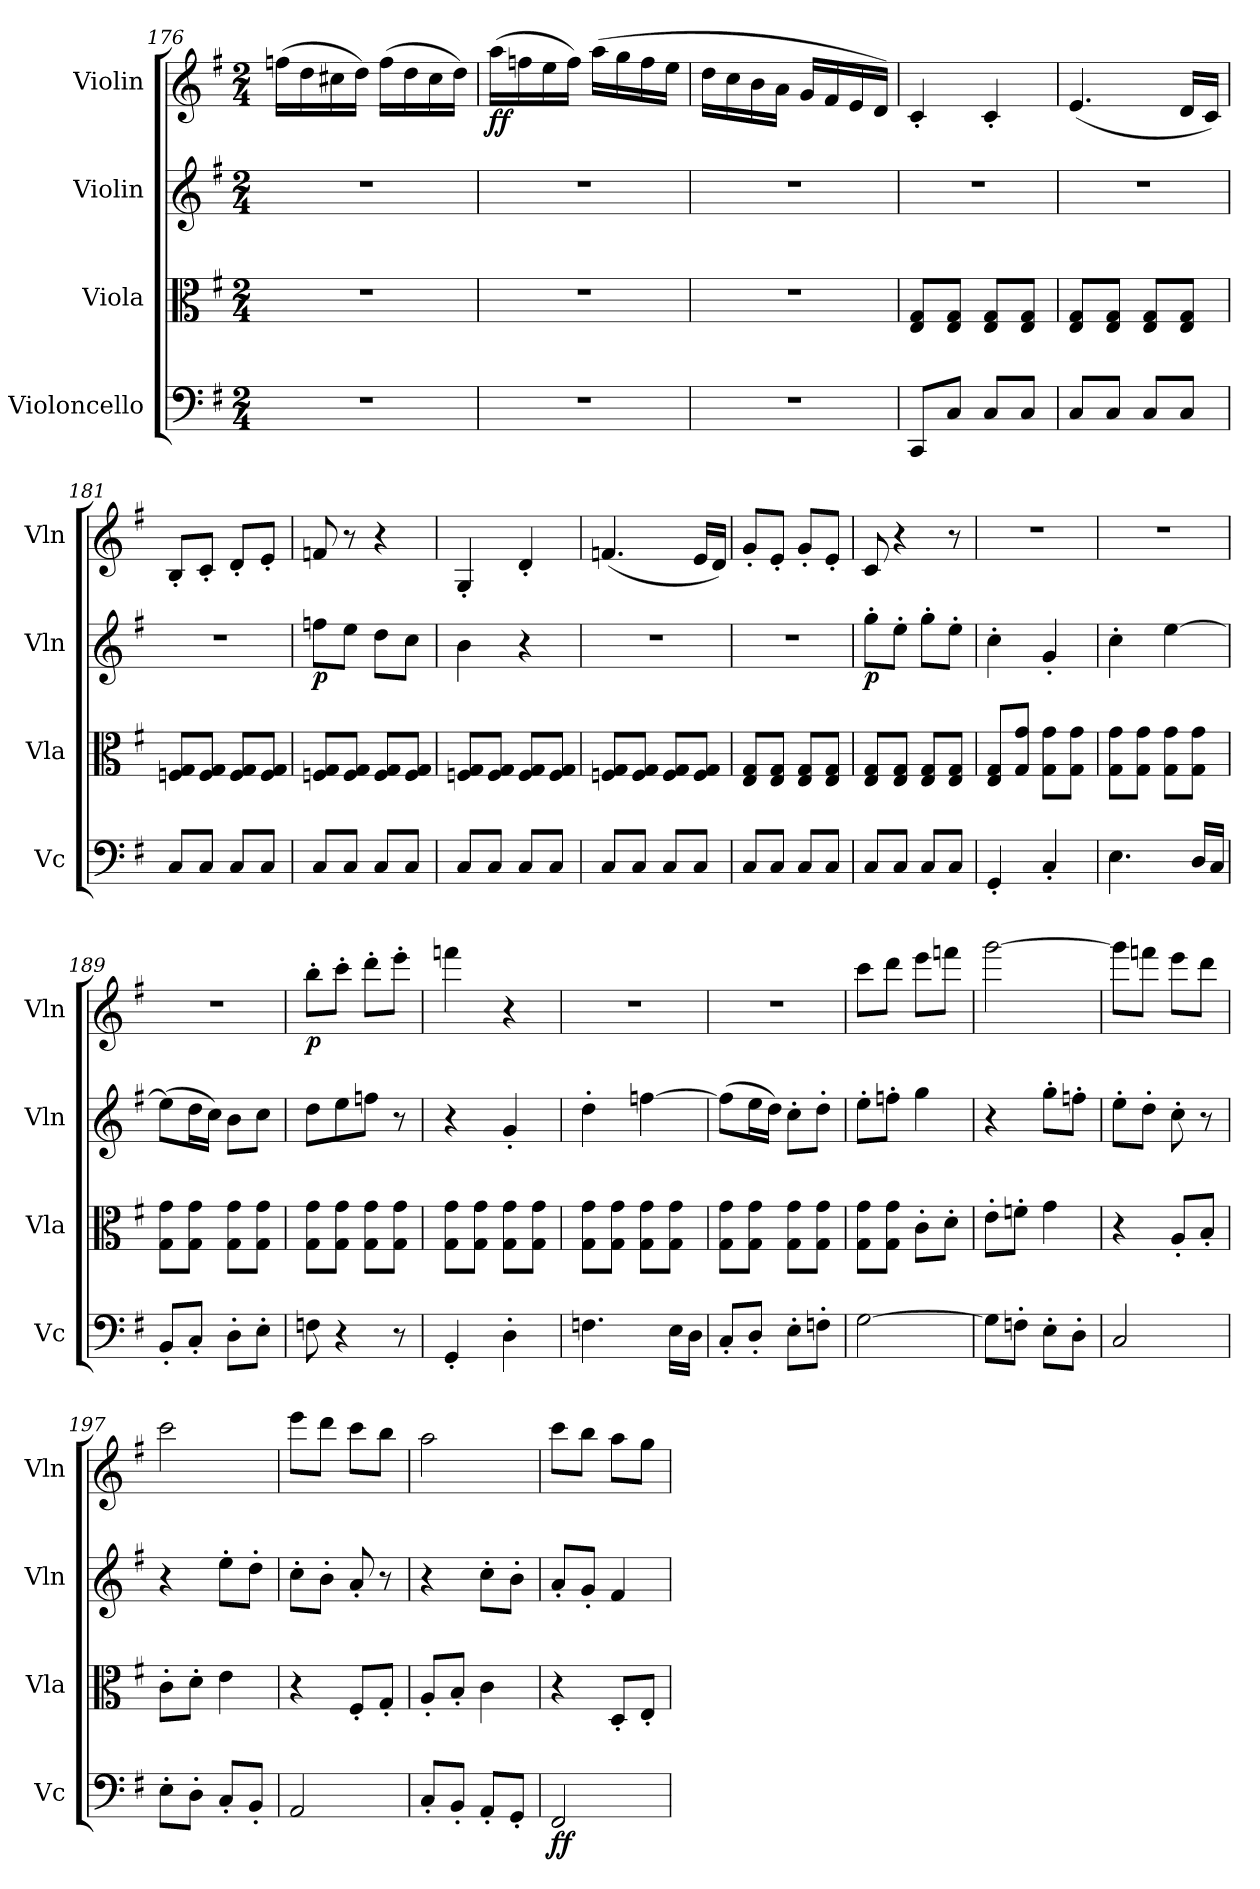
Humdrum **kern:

**kern	**dynam	**kern	**kern	**dynam	**kern	**dynam
*part4	*part4	*part3	*part2	*part2	*part1	*part1
*staff4	*staff4	*staff3	*staff2	*staff2	*staff1	*staff1
*I"Violoncello	*	*I"Viola	*I"Violin	*	*I"Violin	*
*I'Vc	*	*I'Vla	*I'Vln	*	*I'Vln	*
*clefF4	*	*clefC3	*clefG2	*	*clefG2	*
*k[f#]	*	*k[f#]	*k[f#]	*	*k[f#]	*
*G:	*	*G:	*G:	*	*G:	*
*M2/4	*	*M2/4	*M2/4	*	*M2/4	*
=176	=176	=176	=176	=176	=176	=176
2r	.	2r	2r	.	(16ffn\LL	.
.	.	.	.	.	16dd\	.
.	.	.	.	.	16cc#X\	.
.	.	.	.	.	16dd\JJ)	.
.	.	.	.	.	(16ff\LL	.
.	.	.	.	.	16dd\	.
.	.	.	.	.	16cc#\	.
.	.	.	.	.	16dd\JJ)	.
=177	=177	=177	=177	=177	=177	=177
2r	.	2r	2r	.	(16aa\LL	ff
.	.	.	.	.	16ffn\	.
.	.	.	.	.	16ee\	.
.	.	.	.	.	16ff\JJ)	.
.	.	.	.	.	(16aa\LL	.
.	.	.	.	.	16gg\	.
.	.	.	.	.	16ff\	.
.	.	.	.	.	16ee\JJ	.
=178	=178	=178	=178	=178	=178	=178
2r	.	2r	2r	.	16dd\LL	.
.	.	.	.	.	16cc\	.
.	.	.	.	.	16b\	.
.	.	.	.	.	16a\JJ	.
.	.	.	.	.	16g/LL	.
.	.	.	.	.	16f#/	.
.	.	.	.	.	16e/	.
.	.	.	.	.	16d/JJ)	.
=179	=179	=179	=179	=179	=179	=179
8CC/L	.	8E/ 8G/L	2r	.	4c'/	.
8C/J	.	8E/ 8G/J	.	.	.	.
8C/L	.	8E/ 8G/L	.	.	4c'/	.
8C/J	.	8E/ 8G/J	.	.	.	.
=180	=180	=180	=180	=180	=180	=180
8C/L	.	8E/ 8G/L	2r	.	(4.e/	.
8C/J	.	8E/ 8G/J	.	.	.	.
8C/L	.	8E/ 8G/L	.	.	.	.
8C/J	.	8E/ 8G/J	.	.	16d/LL	.
.	.	.	.	.	16c/JJ)	.
=181	=181	=181	=181	=181	=181	=181
8C/L	.	8Fn/ 8G/L	2r	.	8B'/L	.
8C/J	.	8F/ 8G/J	.	.	8c'/J	.
8C/L	.	8F/ 8G/L	.	.	8d'/L	.
8C/J	.	8F/ 8G/J	.	.	8e'/J	.
=182	=182	=182	=182	=182	=182	=182
8C/L	.	8Fn/ 8G/L	8ffn\L	p	8fn/	.
8C/J	.	8F/ 8G/J	8ee\J	.	8r	.
8C/L	.	8F/ 8G/L	8dd\L	.	4r	.
8C/J	.	8F/ 8G/J	8cc\J	.	.	.
=183	=183	=183	=183	=183	=183	=183
8C/L	.	8Fn/ 8G/L	4b\	.	4G'/	.
8C/J	.	8F/ 8G/J	.	.	.	.
8C/L	.	8F/ 8G/L	4r	.	4d'/	.
8C/J	.	8F/ 8G/J	.	.	.	.
=184	=184	=184	=184	=184	=184	=184
8C/L	.	8Fn/ 8G/L	2r	.	(4.fn/	.
8C/J	.	8F/ 8G/J	.	.	.	.
8C/L	.	8F/ 8G/L	.	.	.	.
8C/J	.	8F/ 8G/J	.	.	16e/LL	.
.	.	.	.	.	16d/JJ)	.
=185	=185	=185	=185	=185	=185	=185
8C/L	.	8E/ 8G/L	2r	.	8g'/L	.
8C/J	.	8E/ 8G/J	.	.	8e'/J	.
8C/L	.	8E/ 8G/L	.	.	8g'/L	.
8C/J	.	8E/ 8G/J	.	.	8e'/J	.
=186	=186	=186	=186	=186	=186	=186
8C/L	.	8E/ 8G/L	8gg'\L	p	8c/	.
8C/J	.	8E/ 8G/J	8ee'\J	.	4r	.
8C/L	.	8E/ 8G/L	8gg'\L	.	.	.
8C/J	.	8E/ 8G/J	8ee'\J	.	8r	.
=187	=187	=187	=187	=187	=187	=187
4GG'/	.	8E/ 8G/L	4cc'\	.	2r	.
.	.	8G/ 8g/J	.	.	.	.
4C'/	.	8G\ 8g\L	4g'/	.	.	.
.	.	8G\ 8g\J	.	.	.	.
=188	=188	=188	=188	=188	=188	=188
4.E\	.	8G\ 8g\L	4cc'\	.	2r	.
.	.	8G\ 8g\J	.	.	.	.
.	.	8G\ 8g\L	[4ee\	.	.	.
16D/LL	.	8G\ 8g\J	.	.	.	.
16C/JJ	.	.	.	.	.	.
=189	=189	=189	=189	=189	=189	=189
8BB'/L	.	8G\ 8g\L	(8ee\L]	.	2r	.
8C'/J	.	8G\ 8g\J	16dd\L	.	.	.
.	.	.	16cc\JJ)	.	.	.
8D'\L	.	8G\ 8g\L	8b\L	.	.	.
8E'\J	.	8G\ 8g\J	8cc\J	.	.	.
=190	=190	=190	=190	=190	=190	=190
8Fn\	.	8G\ 8g\L	8dd\L	.	8bb'\L	p
4r	.	8G\ 8g\J	8ee\	.	8ccc'\J	.
.	.	8G\ 8g\L	8ffn\J	.	8ddd'\L	.
8r	.	8G\ 8g\J	8r	.	8eee'\J	.
=191	=191	=191	=191	=191	=191	=191
4GG'/	.	8G\ 8g\L	4r	.	4fffn\	.
.	.	8G\ 8g\J	.	.	.	.
4D'\	.	8G\ 8g\L	4g'/	.	4r	.
.	.	8G\ 8g\J	.	.	.	.
=192	=192	=192	=192	=192	=192	=192
4.Fn\	.	8G\ 8g\L	4dd'\	.	2r	.
.	.	8G\ 8g\J	.	.	.	.
.	.	8G\ 8g\L	[4ffn\	.	.	.
16E\LL	.	8G\ 8g\J	.	.	.	.
16D\JJ	.	.	.	.	.	.
=193	=193	=193	=193	=193	=193	=193
8C'/L	.	8G\ 8g\L	(8ffn\L]	.	2r	.
8D'/J	.	8G\ 8g\J	16ee\L	.	.	.
.	.	.	16dd\JJ)	.	.	.
8E'\L	.	8G\ 8g\L	8cc'\L	.	.	.
8Fn'\J	.	8G\ 8g\J	8dd'\J	.	.	.
=194	=194	=194	=194	=194	=194	=194
[2G\	.	8G\ 8g\L	8ee'\L	.	8ccc\L	.
.	.	8G\ 8g\J	8ffn'\J	.	8ddd\J	.
.	.	8c'\L	4gg\	.	8eee\L	.
.	.	8d'\J	.	.	8fffn\J	.
=195	=195	=195	=195	=195	=195	=195
8G\L]	.	8e'\L	4r	.	[2ggg\	.
8Fn'\J	.	8fn'\J	.	.	.	.
8E'\L	.	4g\	8gg'\L	.	.	.
8D'\J	.	.	8ffn'\J	.	.	.
=196	=196	=196	=196	=196	=196	=196
2C/	.	4r	8ee'\L	.	8ggg\L]	.
.	.	.	8dd'\J	.	8fffn\J	.
.	.	8A'/L	8cc'\	.	8eee\L	.
.	.	8B'/J	8r	.	8ddd\J	.
=197	=197	=197	=197	=197	=197	=197
8E'\L	.	8c'\L	4r	.	2ccc\	.
8D'\J	.	8d'\J	.	.	.	.
8C'/L	.	4e\	8ee'\L	.	.	.
8BB'/J	.	.	8dd'\J	.	.	.
=198	=198	=198	=198	=198	=198	=198
2AA/	.	4r	8cc'\L	.	8eee\L	.
.	.	.	8b'\J	.	8ddd\J	.
.	.	8F#'/L	8a'/	.	8ccc\L	.
.	.	8G'/J	8r	.	8bb\J	.
=199	=199	=199	=199	=199	=199	=199
8C'/L	.	8A'/L	4r	.	2aa\	.
8BB'/J	.	8B'/J	.	.	.	.
8AA'/L	.	4c\	8cc'\L	.	.	.
8GG'/J	.	.	8b'\J	.	.	.
=200	=200	=200	=200	=200	=200	=200
2FF#/	ff	4r	8a'/L	.	8ccc\L	.
.	.	.	8g'/J	.	8bb\J	.
.	.	8D'/L	4f#/	.	8aa\L	.
.	.	8E'/J	.	.	8gg\J	.
=	=	=	=	=	=	=
*-	*-	*-	*-	*-	*-	*-
